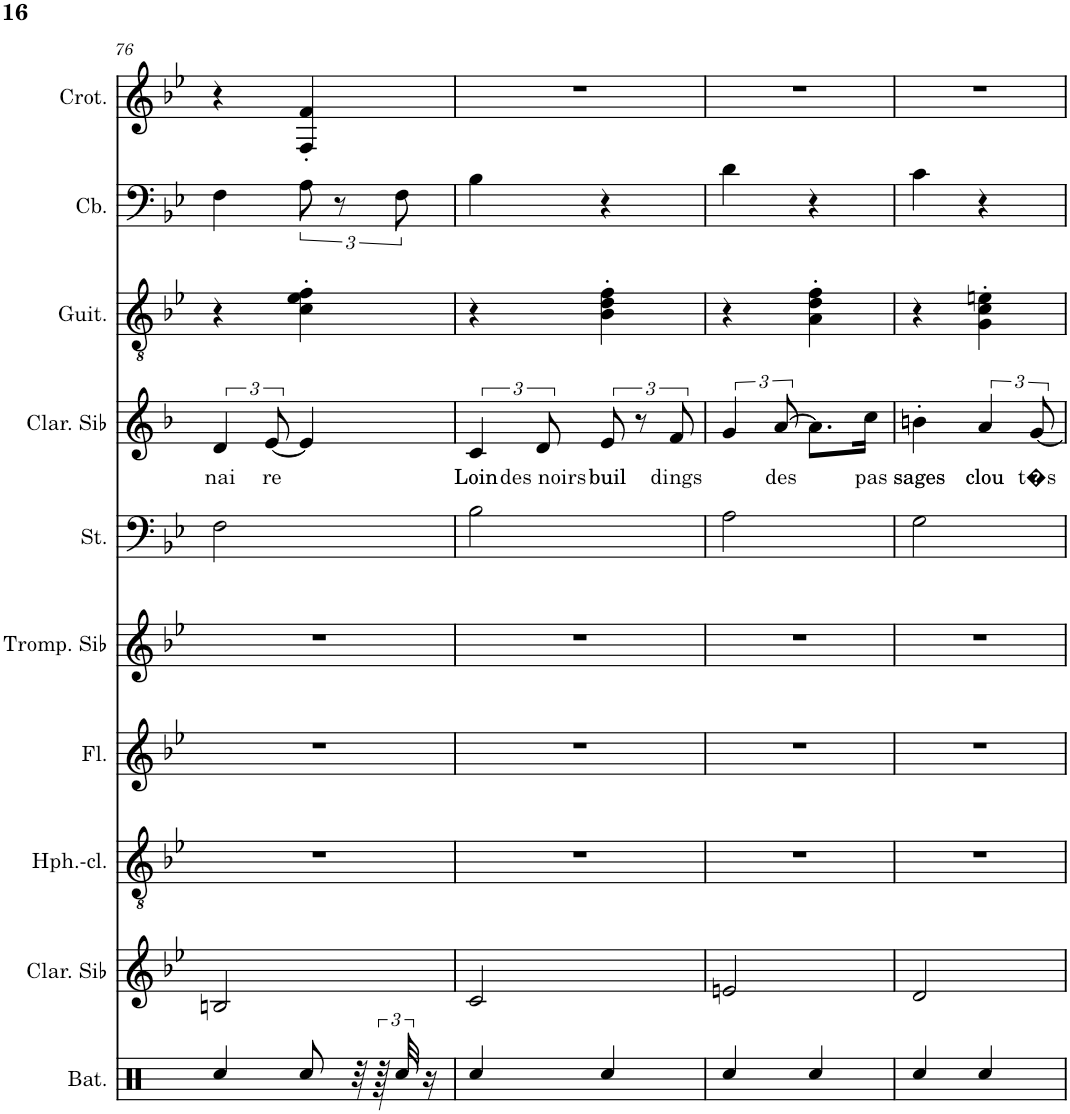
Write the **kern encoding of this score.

**kern	**kern	**kern	**kern	**kern	**kern	**kern	**text	**kern	**kern	**kern
*part10	*part9	*part8	*part7	*part6	*part5	*part4	*part4	*part3	*part2	*part1
*staff10	*staff9	*staff8	*staff7	*staff6	*staff5	*staff4	*staff4	*staff3	*staff2	*staff1
*I"Batterie	*I"Clarinette en Sib	*I"Clarinette-Heckelphone	*I"Flûte	*I"Trompette en Sib	*I"Cordes	*I"Clarinette en Sib	*	*I"Guitare classique	*I"Contrebasse	*I"Crotales
*I'Bat.	*I'Clar. Sib	*	*I'Fl.	*I'Tromp. Sib	*	*I'Clar. Sib	*	*I'Guit.	*I'Cb.	*I'Crot.
!!LO:PB:g=z
*clefX	*clefG2	*clefGv2	*clefG2	*clefG2	*clefF4	*clefG2	*	*clefGv2	*clefF4	*clefG2
*	*Trd1c2	*	*	*Trd1c2	*	*Trd1c2	*	*	*Trd7c12	*Trd-14c-24
*k[]	*k[b-e-]	*k[b-e-]	*k[b-e-]	*k[b-e-]	*k[b-e-]	*k[b-]	*	*k[b-e-]	*k[b-e-]	*k[b-e-]
*M2/4	*M2/4	*M2/4	*M2/4	*M2/4	*M2/4	*M2/4	*	*M2/4	*M2/4	*M2/4
=76	=76	=76	=76	=76	=76	=76	=76	=76	=76	=76
!	!	!	!	!	!	!	!LO:LY:b	!	!	!
4Rcc/	2Bn/	2r	2r	2r	2F\	6d/	nai	4r	4F\	4r
!	!	!	!	!	!	!	!LO:LY:b	!	!	!
.	.	.	.	.	.	[12e/	re	.	.	.
8Rcc/	.	.	.	.	.	4e/]	.	4c\' 4e-\' 4f\'	12A\	4F/' 4f/'
.	.	.	.	.	.	.	.	.	12r	.
32r	.	.	.	.	.	.	.	.	.	.
96r	.	.	.	.	.	.	.	.	.	.
48Rcc/	.	.	.	.	.	.	.	.	12F\	.
16r	.	.	.	.	.	.	.	.	.	.
=77	=77	=77	=77	=77	=77	=77	=77	=77	=77	=77
!	!	!	!	!	!	!	!LO:LY:b	!	!	!
4Rcc/	2c/	2r	2r	2r	2B-\	6c/	Loin	4r	4B-\	2r
!	!	!	!	!	!	!	!LO:LY:b	!	!	!
.	.	.	.	.	.	12d/	des noirs	.	.	.
!	!	!	!	!	!	!	!LO:LY:b	!	!	!
4Rcc/	.	.	.	.	.	12e/	buil	4B-\' 4d\' 4f\'	4r	.
.	.	.	.	.	.	12r	.	.	.	.
!	!	!	!	!	!	!	!LO:LY:b	!	!	!
.	.	.	.	.	.	12f/	dings	.	.	.
=78	=78	=78	=78	=78	=78	=78	=78	=78	=78	=78
4Rcc/	2en/	2r	2r	2r	2A\	6g/	.	4r	4d\	2r
!	!	!	!	!	!	!	!LO:LY:b	!	!	!
.	.	.	.	.	.	[12a/	des	.	.	.
4Rcc/	.	.	.	.	.	8.a\L]	.	4A\' 4d\' 4f\'	4r	.
!	!	!	!	!	!	!	!LO:LY:b	!	!	!
.	.	.	.	.	.	16cc\Jk	pas	.	.	.
=79	=79	=79	=79	=79	=79	=79	=79	=79	=79	=79
!	!	!	!	!	!	!	!LO:LY:b	!	!	!
4Rcc/	2d/	2r	2r	2r	2G\	4bn'\	sages	4r	4c\	2r
!	!	!	!	!	!	!	!LO:LY:b	!	!	!
4Rcc/	.	.	.	.	.	6a/	clou	4G\' 4c\' 4en\'	4r	.
!	!	!	!	!	!	!	!LO:LY:b	!	!	!
.	.	.	.	.	.	[12g/	t�s	.	.	.
=	=	=	=	=	=	=	=	=	=	=
*-	*-	*-	*-	*-	*-	*-	*-	*-	*-	*-
